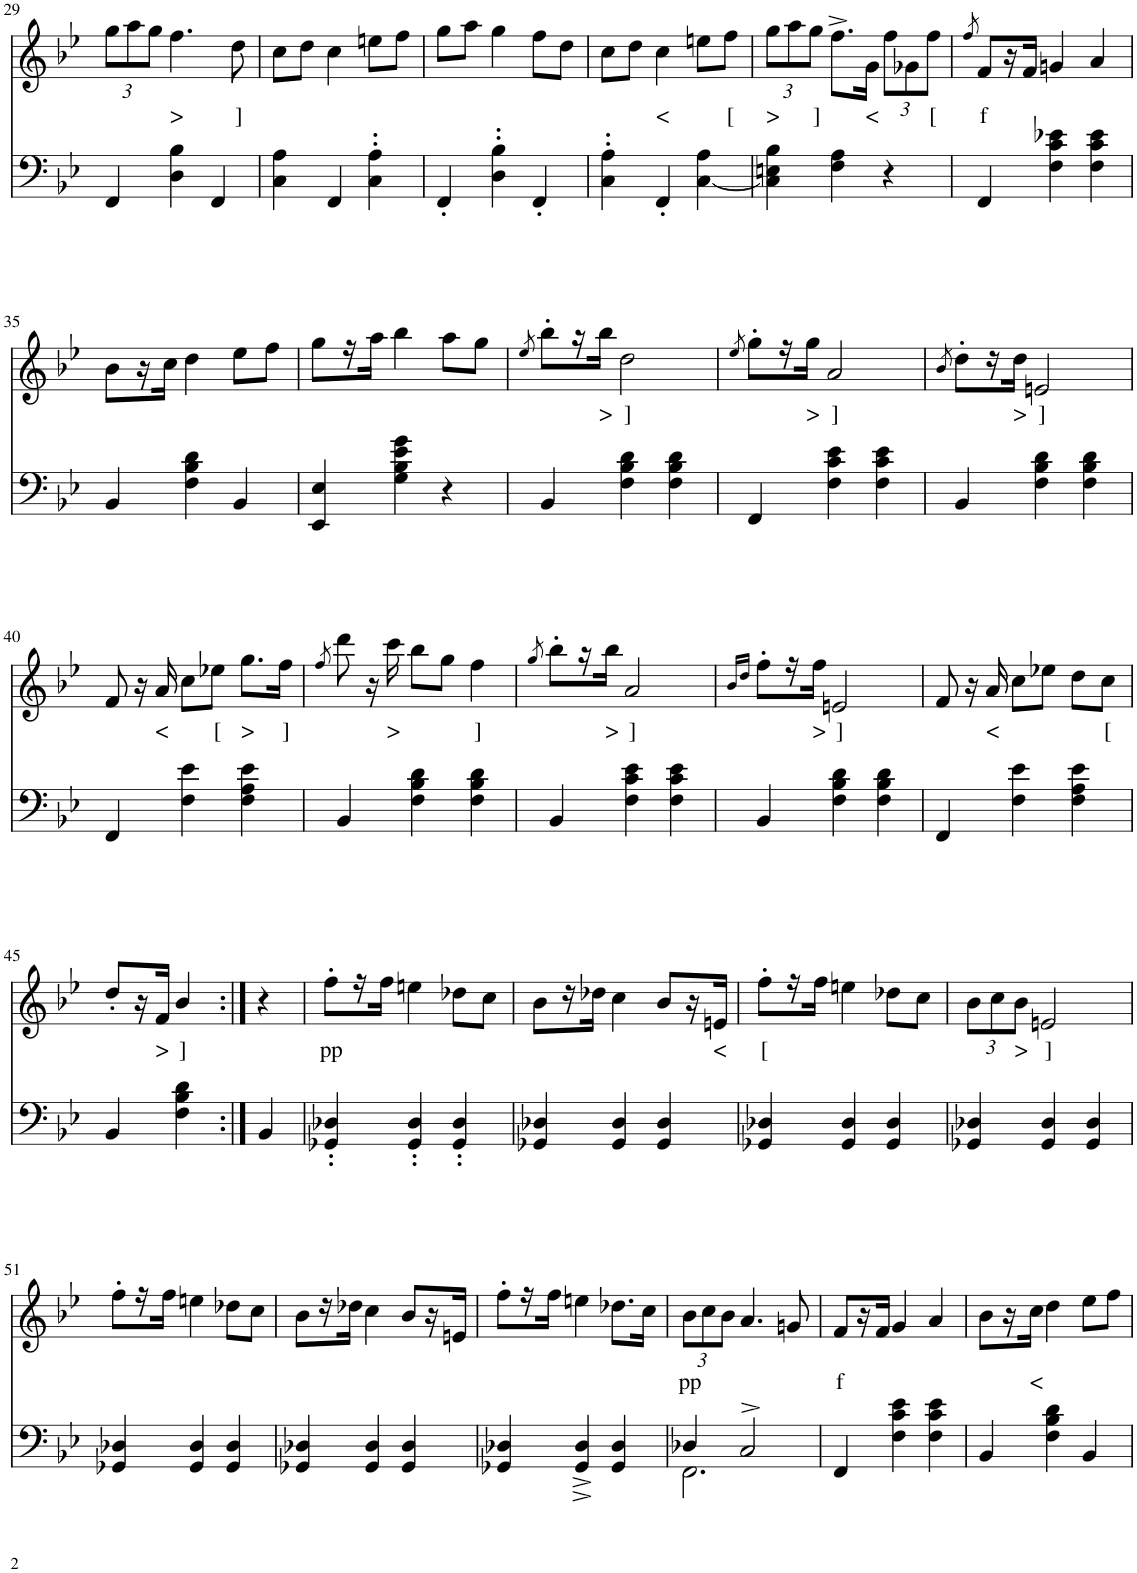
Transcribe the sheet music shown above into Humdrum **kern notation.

**kern	**kern	**text
*part2	*part1	*part1
*staff2	*staff1	*staff1
*I"piano	*I"piano	*
*I'Pno	*I'Pno	*
!!LO:PB:g=z
*clefF4	*clefG2	*
*k[b-e-]	*k[b-e-]	*
*B-:	*B-:	*
*M3/4	*M3/4	*
*	*Xbrackettup	*
=29	=29	=29
4FF/	12gg\L	.
.	12aa\	.
.	12gg\J	.
!	!	!LO:LY:b
4D\ 4B-\	4.ff\	>
4FF/	.	.
!	!	!LO:LY:b
.	8dd\	]
=30	=30	=30
4C\ 4A\	8cc\L	.
.	8dd\J	.
4FF/	4cc\	.
4C\' 4A\'	8een\L	.
.	8ff\J	.
=31	=31	=31
4FF'/	8gg\L	.
.	8aa\J	.
4D\' 4B-\'	4gg\	.
4FF'/	8ff\L	.
.	8dd\J	.
=32	=32	=32
4C\' 4A\'	8cc\L	.
.	8dd\J	.
!	!	!LO:LY:b
4FF'/	4cc\	<
[4C\ 4A\	8een\L	.
!	!	!LO:LY:b
.	8ff\J	[
=33	=33	=33
!	!	!LO:LY:b
4C\] 4En\ 4B-\	12gg\L	>
.	12aa\	.
!	!	!LO:LY:b
.	12gg\J	]
4F\ 4A\	8.ff^\L	.
!	!	!LO:LY:b
.	16g\Jk	<
4r	12ff\L	.
.	12g-X\	.
!	!	!LO:LY:b
.	12ff\J	[
=34	=34	=34
.	8qff/	.
!	!	!LO:LY:b
4FF/	8f/L	f
.	16r	.
.	16f/JJ	.
4F\ 4c\ 4e-X\	4gn/	.
4F\ 4c\ 4e-\	4a/	.
!!LO:LB:g=z
=35	=35	=35
4BB-/	8b-\L	.
.	16r	.
.	16cc\JJ	.
4F\ 4B-\ 4d\	4dd\	.
4BB-/	8ee-\L	.
.	8ff\J	.
=36	=36	=36
4EE-/ 4E-/	8gg\L	.
.	16r	.
.	16aa\JJ	.
4G\ 4B-\ 4e-\ 4g\	4bb-\	.
4r	8aa\L	.
.	8gg\J	.
=37	=37	=37
.	8qee-/	.
4BB-/	8bb-'\L	.
.	16r	.
!	!	!LO:LY:b
.	16bb-\JJ	>
!	!	!LO:LY:b
4F\ 4B-\ 4d\	2dd\	]
4F\ 4B-\ 4d\	.	.
=38	=38	=38
.	8qee-/	.
4FF/	8gg'\L	.
.	16r	.
!	!	!LO:LY:b
.	16gg\JJ	>
!	!	!LO:LY:b
4F\ 4c\ 4e-\	2a/	]
4F\ 4c\ 4e-\	.	.
=39	=39	=39
.	8qb-/	.
4BB-/	8dd'\L	.
.	16r	.
!	!	!LO:LY:b
.	16dd\JJ	>
!	!	!LO:LY:b
4F\ 4B-\ 4d\	2en/	]
4F\ 4B-\ 4d\	.	.
!!LO:LB:g=z
=40	=40	=40
4FF/	8f/	.
.	16r	.
!	!	!LO:LY:b
.	16a/	<
4F\ 4e-\	8cc\L	.
!	!	!LO:LY:b
.	8ee-X\J	[
!	!	!LO:LY:b
4F\ 4A\ 4e-\	8.gg\L	>
!	!	!LO:LY:b
.	16ff\Jk	]
=41	=41	=41
.	8qff/	.
4BB-/	8ddd\	.
.	16r	.
!	!	!LO:LY:b
.	16ccc\	>
4F\ 4B-\ 4d\	8bb-\L	.
.	8gg\J	.
!	!	!LO:LY:b
4F\ 4B-\ 4d\	4ff\	]
=42	=42	=42
.	8qgg/	.
4BB-/	8bb-'\L	.
.	16r	.
!	!	!LO:LY:b
.	16bb-\JJ	>
!	!	!LO:LY:b
4F\ 4c\ 4e-\	2a/	]
4F\ 4c\ 4e-\	.	.
=43	=43	=43
.	16qb-/LL	.
.	16qdd/JJ	.
4BB-/	8ff'\L	.
.	16r	.
!	!	!LO:LY:b
.	16ff\JJ	>
!	!	!LO:LY:b
4F\ 4B-\ 4d\	2en/	]
4F\ 4B-\ 4d\	.	.
=44	=44	=44
4FF/	8f/	.
.	16r	.
!	!	!LO:LY:b
.	16a/	<
4F\ 4e-\	8cc\L	.
.	8ee-X\J	.
4F\ 4A\ 4e-\	8dd\L	.
!	!	!LO:LY:b
.	8cc\J	[
!!LO:LB:g=z
=45	=45	=45
4BB-/	8dd'/L	.
.	16r	.
!	!	!LO:LY:b
.	16f/JJ	>
!	!	!LO:LY:b
4F\ 4B-\ 4d\	4b-/	]
=46:|!	=46:|!	=46:|!
4BB-/	4r	.
=47	=47	=47
!	!	!LO:LY:b
4GG-X/' 4D-X/'	8ff'\L	pp
.	16r	.
.	16ff\JJ	.
4GG-/' 4D-/'	4een\	.
4GG-/' 4D-/'	8dd-X\L	.
.	8cc\J	.
=48	=48	=48
4GG-X/ 4D-X/	8b-\L	.
.	16r	.
.	16dd-X\JJ	.
4GG-/ 4D-/	4cc\	.
4GG-/ 4D-/	8b-/L	.
.	16r	.
!	!	!LO:LY:b
.	16en/JJ	<
=49	=49	=49
!	!	!LO:LY:b
4GG-X/ 4D-X/	8ff'\L	[
.	16r	.
.	16ff\JJ	.
4GG-/ 4D-/	4een\	.
4GG-/ 4D-/	8dd-X\L	.
.	8cc\J	.
=50	=50	=50
4GG-X/ 4D-X/	12b-\L	.
.	12cc\	.
!	!	!LO:LY:b
.	12b-\J	>
!	!	!LO:LY:b
4GG-/ 4D-/	2en/	]
4GG-/ 4D-/	.	.
!!LO:LB:g=z
=51	=51	=51
4GG-X/ 4D-X/	8ff'\L	.
.	16r	.
.	16ff\JJ	.
4GG-/ 4D-/	4een\	.
4GG-/ 4D-/	8dd-X\L	.
.	8cc\J	.
=52	=52	=52
4GG-X/ 4D-X/	8b-\L	.
.	16r	.
.	16dd-X\JJ	.
4GG-/ 4D-/	4cc\	.
4GG-/ 4D-/	8b-/L	.
.	16r	.
.	16en/JJ	.
=53	=53	=53
4GG-X/ 4D-X/	8ff'\L	.
.	16r	.
.	16ff\JJ	.
4GG-/^ 4D-/^	4een\	.
4GG-/ 4D-/	8.dd-X\L	.
.	16cc\Jk	.
=54	=54	=54
*^	*	*
!	!	!	!LO:LY:b
4D-X/	2.FF\	12b-\L	pp
.	.	12cc\	.
.	.	12b-\J	.
2C^/	.	4.a/	.
.	.	8gn/	.
*v	*v	*	*
=55	=55	=55
!	!	!LO:LY:b
4FF/	8f/L	f
.	16r	.
.	16f/JJ	.
4F\ 4c\ 4e-\	4g/	.
4F\ 4c\ 4e-\	4a/	.
=56	=56	=56
4BB-/	8b-\L	.
.	16r	.
!	!	!LO:LY:b
.	16cc\JJ	<
4F\ 4B-\ 4d\	4dd\	.
4BB-/	8ee-\L	.
.	8ff\J	.
=	=	=
*-	*-	*-
